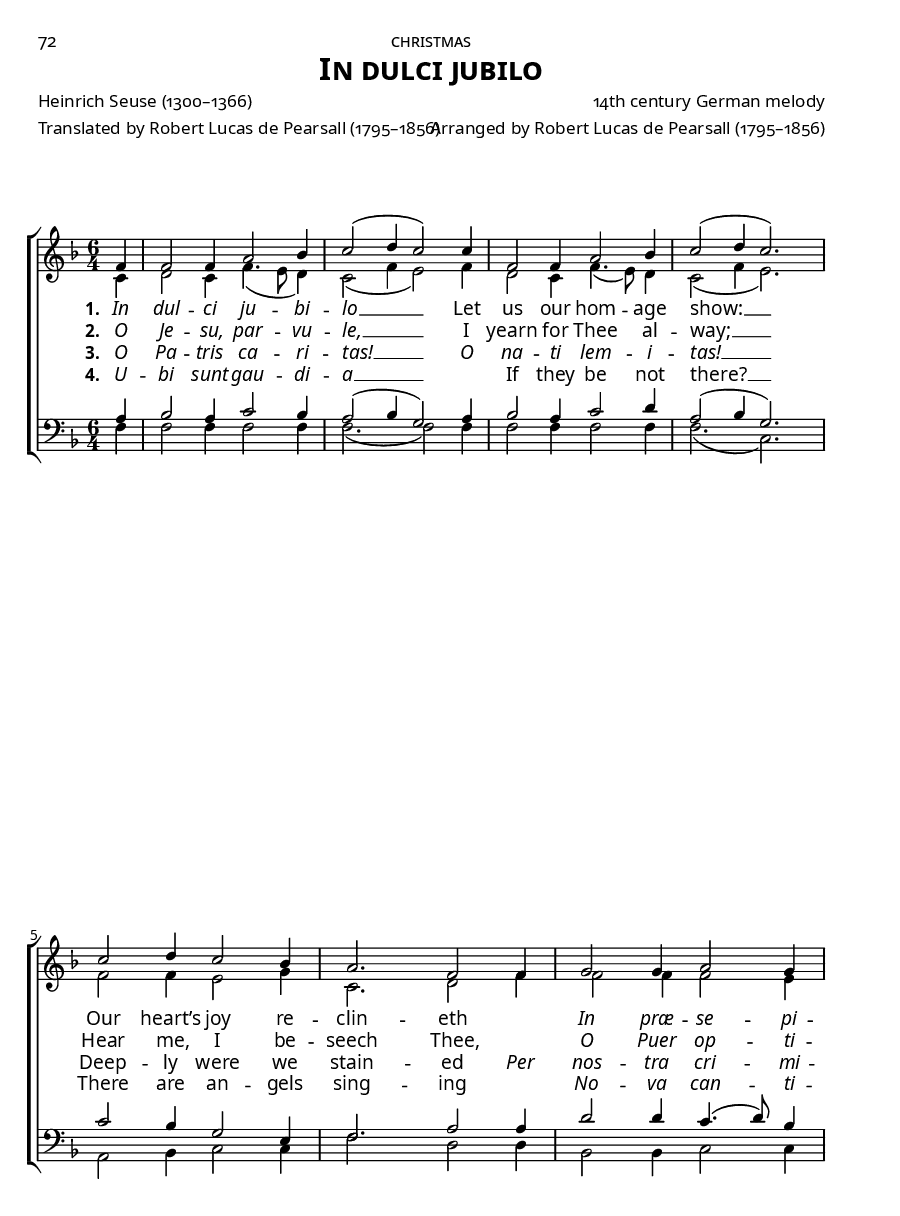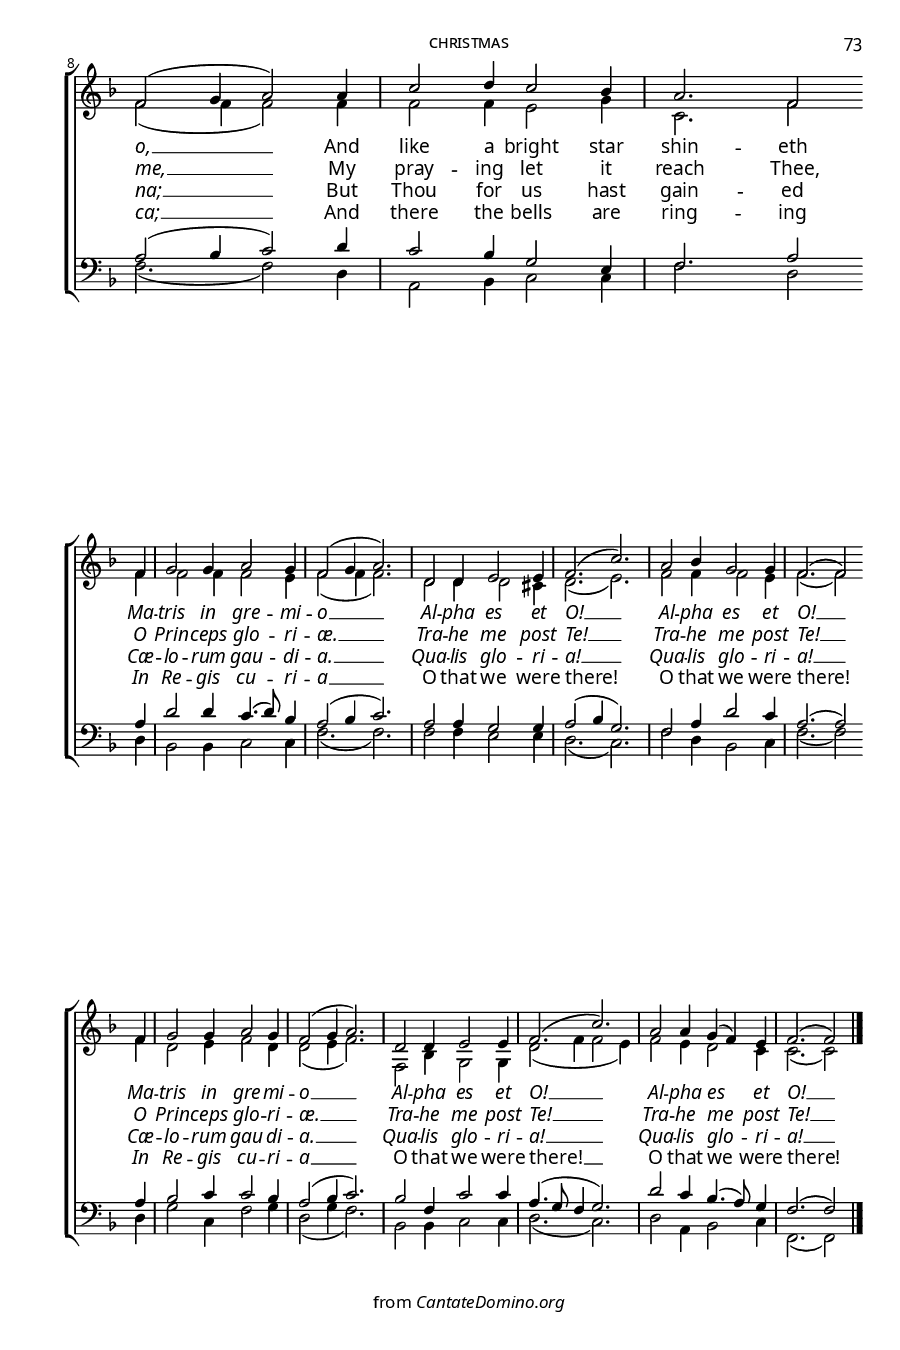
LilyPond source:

\version "2.14.2"
\include "util.ly"
\header {
  title = \markup{\override #'(font-name . "Garamond Premier Pro Semibold"){ \abs-fontsize #15 \smallCapsOldStyle"In dulci jubilo"}}
  poet = \markup\oldStyleNum"Heinrich Seuse (1300–1366)"
  meter = \markup\oldStyleNum"Translated by Robert Lucas de Pearsall (1795–1856)"
  composer = \markup\oldStyleNum"14th century German melody"
  arranger = \markup\oldStyleNum"Arranged by Robert Lucas de Pearsall (1795–1856)"
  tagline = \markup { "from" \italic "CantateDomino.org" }
}
\paper {
  %print-all-headers = ##f
  paper-height = 9\in
  paper-width = 6\in
  indent = 0\in
  %system-system-spacing = #'((basic-distance . 10) (padding . 0))
  system-system-spacing =
    #'((basic-distance . 0)
       (minimum-distance . 0)
       (padding . -5)
       (stretchability . 100))
  ragged-last-bottom = ##f
  ragged-bottom = ##f
  two-sided = ##t
  inner-margin = 0.5\in
  outer-margin = 0.25\in
  top-margin = 0.25\in
  bottom-margin = 0.25\in
  first-page-number = #072
  print-first-page-number = ##t
  headerLine = \markup{\override #'(font-name . "Garamond Premier Pro") \smallCapsOldStyle"christmas"}
  oddHeaderMarkup = \markup\fill-line{
     \override #'(font-name . "Garamond Premier Pro")\abs-fontsize #8.5
     \combine 
        \fill-line{"" \if \should-print-page-number
        \oldStylePageNum""
        }
        \fill-line{\headerLine}
  }
  evenHeaderMarkup = \markup {
     \override #'(font-name . "Garamond Premier Pro")\abs-fontsize #8.5
     \combine
        \if \should-print-page-number
        \oldStylePageNum""
        \fill-line{\headerLine}
  }
}
#(set-global-staff-size 15) \paper{ #(define fonts (make-pango-font-tree "GoudyOlSt BT" "Garamond Premier Pro" "Garamond Premier Pro" (/ 15 20))) }
global = {
  \key f \major
  \time 6/4
}

sopMusic = \relative c' {
  \partial 4 f4 |
  f2 f4 a2 bes4 |
  c2( d4 c2) c4 |
  f,2 f4 a2 bes4 |
  c2( d4 c2.) | \break

  c2 d4 c2 bes4 |
  a2. f2 f4 |
  g2 g4 a2 g4 |
  f2( g4 a2) a4 |
  c2 d4 c2 bes4 |
  a2. f2 \bar""\break f4 |

  g2 g4 a2 g4 |
  f2( g4 a2.) |
  d,2 d4 e2 e4 |
  f2.( c'2.) |
  a2 bes4 g2 g4 |
  f2.( f2) \bar""\break f4 |
  
  g2 g4 a2 g4 |
  f2( g4 a2.) |
  d,2 d4 e2 e4 |
  f2.( c'2.) |
  a2 a4 g4( f) e4 |
  \partial 4*5 f2.( f2) \bar "|."

}
sopWords = \lyricmode {
  
}

altoMusic = \relative c' {
  \partial 4 c4 |
  d2 c4 f4.( e8 d4) |
  c2( f4 e2) f4 |
  d2 c4 f4.( e8) d4 |
  c2( f4 e2.) |

  f2 f4 e2 g4 |
  c,2. d2 f4 |
  f2 f4 f2 e4 |
  f2( f4 f2) f4 |
  f2 f4 e2 g4 |
  c,2. f2 f4 |

  f2 f4 f2 e4 |
  f2( f4 f2.) |
  d2 d4 d2 cis4 |
  d2.( e2.) |
  f2 f4 f2 e4 |
  f2.( f2) f4 |

  d2 e4 f2 d4 |
  d2( e4 f2.) |
  f,2 bes4 g2 g4 |
  d'2( f4 f2 e4) |
  f2 e4 d2 c4 |
  \partial 4*5 c2.( c2)

}
altoWords = \lyricmode {
  \dropLyricsV
  \set stanza = #"1. "
  \markup\italic In \markup\italic dul -- \markup\italic ci \markup\italic ju -- \markup\italic bi -- \markup\italic lo __ Let us our hom -- age show: __
  Our heart’s joy re -- clin -- eth "" \markup\italic In \markup\italic præ -- \markup\italic se -- \markup\italic pi -- \markup\italic o, __
  And like a bright star shin -- eth
  \markup\italic Ma -- \markup\italic tris \markup\italic in \markup\italic gre -- \markup\italic mi -- \markup\italic o __
  \markup\italic Al -- \markup\italic pha \markup\italic es \markup\italic et \markup\italic O! __
  \markup\italic Al -- \markup\italic pha \markup\italic es \markup\italic et \markup\italic O! __

  \markup\italic Ma -- \markup\italic tris \markup\italic in \markup\italic gre -- \markup\italic mi -- \markup\italic o __
  \markup\italic Al -- \markup\italic pha \markup\italic es \markup\italic et \markup\italic O! __
  \markup\italic Al -- \markup\italic pha \markup\italic es \markup\italic et \markup\italic O! __
}
altoWordsII = \lyricmode {
  \dropLyricsV
  \set stanza = #"2. "
  \markup\italic O \markup\italic Je -- \markup\italic su, \markup\italic par -- \markup\italic vu -- \markup\italic le, __
  I yearn for Thee al -- way; __
  Hear me, I be -- seech Thee, ""
  \markup\italic O \markup\italic Puer \markup\italic op -- \markup\italic ti -- \markup\italic me, __
  My pray -- ing let it reach Thee,
  \markup\italic O \markup\italic Prin -- \markup\italic ceps \markup\italic glo -- \markup\italic ri -- \markup\italic æ. __
  \markup\italic Tra -- \markup\italic he \markup\italic me \markup\italic post \markup\italic Te! __
  \markup\italic Tra -- \markup\italic he \markup\italic me \markup\italic post \markup\italic Te! __
  \markup\italic O \markup\italic Prin -- \markup\italic ceps \markup\italic glo -- \markup\italic ri -- \markup\italic æ. __
  \markup\italic Tra -- \markup\italic he \markup\italic me \markup\italic post \markup\italic Te! __
  \markup\italic Tra -- \markup\italic he \markup\italic me \markup\italic post \markup\italic Te! __
}
altoWordsIII = \lyricmode {
  \dropLyricsV
  \set stanza = #"3. "
  \markup\italic O \markup\italic Pa -- \markup\italic tris \markup\italic ca -- \markup\italic ri -- \markup\italic tas! __
  \markup\italic O \markup\italic na -- \markup\italic ti \markup\italic lem -- \markup\italic i -- \markup\italic tas! __
  Deep -- ly were we stain -- ed
  \markup\italic Per \markup\italic nos -- \markup\italic tra \markup\italic cri -- \markup\italic mi -- \markup\italic na; __
  But Thou for us hast gain -- ed
  \markup\italic Cæ -- \markup\italic lo -- \markup\italic rum \markup\italic gau -- \markup\italic di -- \markup\italic a. __
    \markup\italic Qua -- \markup\italic lis \markup\italic glo -- \markup\italic ri -- \markup\italic a! __
    \markup\italic Qua -- \markup\italic lis \markup\italic glo -- \markup\italic ri -- \markup\italic a! __
  \markup\italic Cæ -- \markup\italic lo -- \markup\italic rum \markup\italic gau -- \markup\italic di -- \markup\italic a. __
    \markup\italic Qua -- \markup\italic lis \markup\italic glo -- \markup\italic ri -- \markup\italic a! __
    \markup\italic Qua -- \markup\italic lis \markup\italic glo -- \markup\italic ri -- \markup\italic a! __
}
altoWordsIV = \lyricmode {
  \dropLyricsV
  \set stanza = #"4. "
  \markup\italic U -- \markup\italic bi \markup\italic sunt \markup\italic gau -- \markup\italic di -- \markup\italic a __
  "" If they be not there? __
  There are an -- gels sing -- ing ""
  \markup\italic No -- \markup\italic va \markup\italic can -- \markup\italic ti -- \markup\italic ca; __
  And there the bells are ring -- ing
  \markup\italic In \markup\italic Re -- \markup\italic gis \markup\italic cu -- \markup\italic ri -- \markup\italic a __
  O that we were there! O that we were there!
  \markup\italic In \markup\italic Re -- \markup\italic gis \markup\italic cu -- \markup\italic ri -- \markup\italic a __
  O that we were there! __ O that we were there!
}

tenorMusic = \relative c' {
  \partial 4 a4 |
  bes2 a4 c2 bes4 |
  a2( bes4 g2) a4 |
  bes2 a4 c2 d4 |
  a2( bes4 g2.) |

  c2 bes4 g2 e4 |
  f2. a2 a4 |
  d2 d4 c4.( d8) bes4 |
  a2( bes4 c2) d4 |
  c2 bes4 g2 e4 |
  f2. a2 a4 |

  d2 d4 c4.( d8) bes4 |
  a2( bes4 c2.) |
  a2 a4 g2 g4 |
  a2( bes4 g2.) |
  f2 a4 d2 c4 |
  a2.( a2) a4 |

  bes2 c4 c2 bes4 |
  a2( bes4 c2.) |
  bes2 f4 c'2 c4 |
  a4.( g8 f4 g2.) |
  d'2 c4 bes4.( a8) g4 |
  \partial 4*5 f2.( f2)
}
tenorWords = \lyricmode {

}

bassMusic = \relative c {
  \partial 4 f4 |
  f2 f4 f2 f4 |
  f2.( f2) f4 |
  f2 f4 f2 f4 |
  f2.( c2.) |

  a2 bes4 c2 c4 |
  f2. d2 d4 |
  bes2 bes4 c2 c4 |
  f2.( f2) d4 |
  a2 bes4 c2 c4 |
  f2. d2 d4 |

  bes2 bes4 c2 c4 |
  f2.( f2.) |
  f2 f4 e2 e4 |
  d2.( c2.) |
  f2 d4 bes2 c4 |
  f2.( f2) d4 |

  g2 c,4 f2 g4 |
  d2( g4 f2.) |
  bes,2 bes4 c2 c4 |
  d2.( c2.) |
  d2 a4 bes2 c4 |
  \partial 4*5 f,2.( f2)

}
bassWords = \lyricmode {

}

\score {
  <<
   \new ChoirStaff <<
%    \new Lyrics = sopranos \with { \override VerticalAxisGroup #'nonstaff-relatedstaff-spacing = #'((basic-distance . 1)) }
    \new Staff = women <<
      \new Voice = "sopranos" { \voiceOne << \global \sopMusic >> }
      \new Voice = "altos" { \voiceTwo << \global \altoMusic >> }
    >>
    \new Lyrics \with { alignAboveContext = #"women" \override VerticalAxisGroup #'nonstaff-relatedstaff-spacing = #'((basic-distance . 1))} \lyricsto "sopranos" \sopWords
    \new Lyrics = "altosIV"  \with { alignBelowContext = #"women" } \lyricsto "sopranos" \altoWordsIV
    \new Lyrics = "altosIII"  \with { alignBelowContext = #"women" } \lyricsto "sopranos" \altoWordsIII
    \new Lyrics = "altosII"  \with { alignBelowContext = #"women" } \lyricsto "sopranos" \altoWordsII
    \new Lyrics = "altos"  \with { alignBelowContext = #"women" \override VerticalAxisGroup #'nonstaff-relatedstaff-spacing = #'((basic-distance . 1))} \lyricsto "sopranos" \altoWords
   \new Staff = men <<
      \clef bass
      \new Voice = "tenors" { \voiceOne << \global \tenorMusic >> }
      \new Voice = "basses" { \voiceTwo << \global \bassMusic >> }
    >>
    \new Lyrics \with { alignAboveContext = #"men" \override VerticalAxisGroup #'nonstaff-relatedstaff-spacing = #'((basic-distance . 1)) } \lyricsto "tenors" \tenorWords
    \new Lyrics \with { alignBelowContext = #"men" \override VerticalAxisGroup #'nonstaff-relatedstaff-spacing = #'((basic-distance . 1)) } \lyricsto "basses" \bassWords
  >>
%    \new PianoStaff << \new Staff { \new Voice { \pianoRH } } \new Staff { \clef "bass" \pianoLH } >>
  >>
  \layout {
    \context {
      \Score
      \override SpacingSpanner #'base-shortest-duration = #(ly:make-moment 1 2)
      \override SpacingSpanner #'common-shortest-duration = #(ly:make-moment 1 2)
    }
    \context {
      % Remove all empty staves
      % \Staff \RemoveEmptyStaves \override VerticalAxisGroup #'remove-first = ##t
    }
    \context {
      \Lyrics
      \override LyricText #'X-offset = #center-on-word
    }
  }
  \midi {
    \tempo 4 = 180
    \set Staff.midiInstrument = "piccolo"
  
    \context {
      \Voice
      \remove "Dynamic_performer"
    }
  }
}
